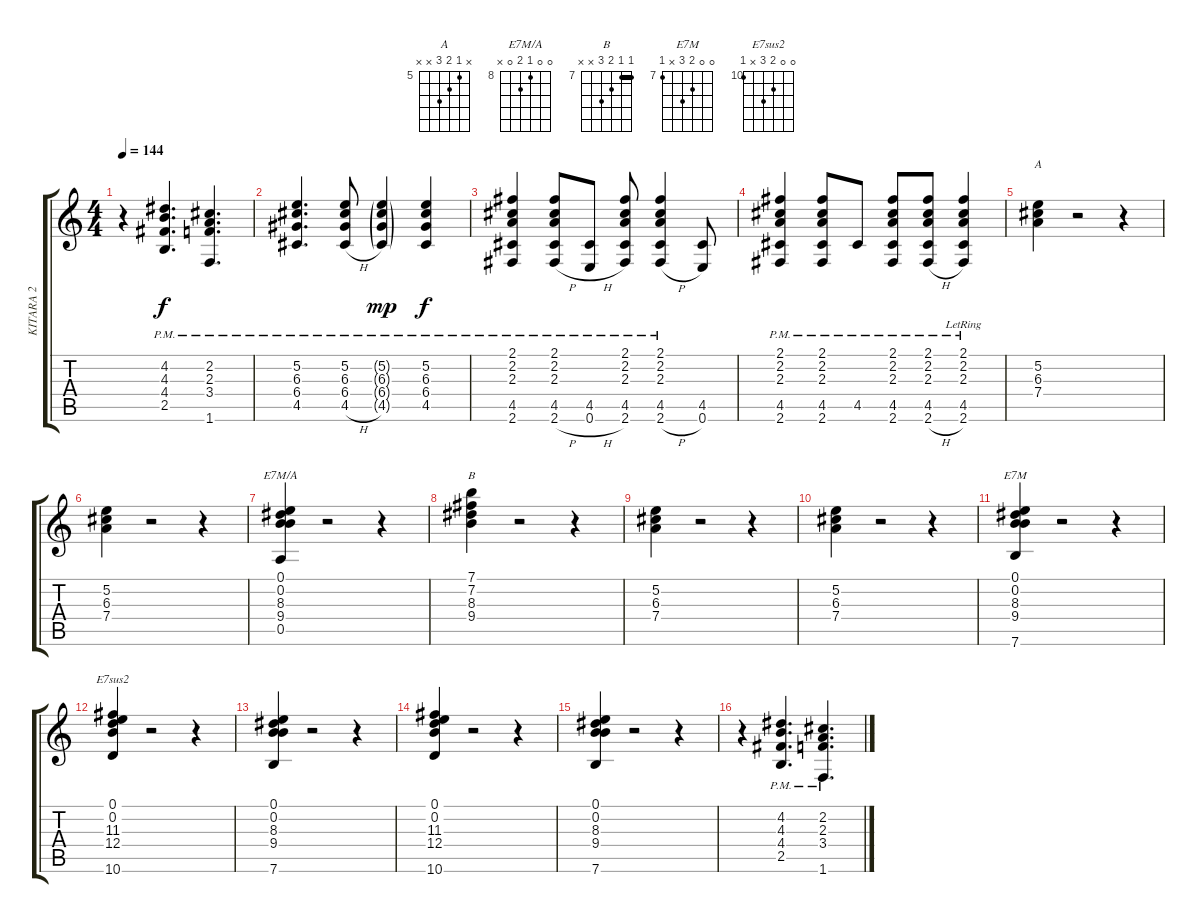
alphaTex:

\track ("KITARA 2" "KITARA 2") {instrument electricguitarclean}
\staff {score tabs}
\tuning (E4 B3 G3 D3 A2 E2) {hide}
\chord ("A" x 5 6 7 x x) {firstfret 5}
\chord ("E7M/A" 0 0 8 9 0 x) {firstfret 8}
\chord ("B" 7 7 8 9 x x) {firstfret 7 barre 7}
\chord ("E7M" 0 0 8 9 x 7) {firstfret 7}
\chord ("E7sus2" 0 0 11 12 x 10) {firstfret 10}
\ts (4 4)
\tempo 144
\clef g2
\ks c
r.4{dy f} (4.2{pm} 4.3{pm} 4.4{pm} 2.5{pm}).4{d beam Up} (2.2{pm} 2.3{pm} 3.4{pm} 1.6{pm}).4{d} |
(5.2{pm} 6.3{pm} 6.4{pm} 4.5{pm}).4{d} (5.2{pm} 6.3{pm} 6.4{pm} 4.5{h pm}).8 (5.2{g pm} 6.3{g pm} 6.4{g pm} 4.5{g pm}).4{dy mp} (5.2{pm} 6.3{pm} 6.4{pm} 4.5{pm}).4{dy f} |
(2.1{pm} 2.2{pm} 2.3{pm} 4.5{pm} 2.6{pm}).4 (2.1{pm} 2.2{pm} 2.3{pm} 4.5{pm} 2.6{h pm}).8 (4.5 0.6{h pm}).8 (2.1{pm} 2.2{pm} 2.3{pm} 4.5{pm} 2.6{pm}).8 (2.1{pm} 2.2{pm} 2.3{pm} 4.5{pm} 2.6{h pm}).4 (4.5 0.6).8 |
(2.1{pm} 2.2{pm} 2.3{pm} 4.5{pm} 2.6{pm}).4 (2.1{pm} 2.2{pm} 2.3{pm} 4.5{pm} 2.6{pm}).8 4.5{pm}.8 (2.1{pm} 2.2{pm} 2.3{pm} 4.5{pm} 2.6{pm}).8 (2.1{pm} 2.2{pm} 2.3{pm} 4.5{pm} 2.6{h pm}).8 (2.1{pm lr} 2.2{pm lr} 2.3{pm lr} 4.5{pm lr} 2.6{pm lr}).4 |
(5.2 6.3 7.4).4{ch "A"} r.2 r.4 |
(5.2 6.3 7.4).4 r.2 r.4 |
(0.1 0.2 8.3 9.4 0.5).4{ch "E7M/A"} r.2 r.4 |
(7.1 7.2 8.3 9.4).4{ch "B"} r.2 r.4 |
(5.2 6.3 7.4).4 r.2 r.4 |
(5.2 6.3 7.4).4 r.2 r.4 |
(0.1 0.2 8.3 9.4 7.6).4{ch "E7M"} r.2 r.4 |
(0.1 0.2 11.3 12.4 10.6).4{ch "E7sus2"} r.2 r.4 |
(0.1 0.2 8.3 9.4 7.6).4 r.2 r.4 |
(0.1 0.2 11.3 12.4 10.6).4 r.2 r.4 |
(0.1 0.2 8.3 9.4 7.6).4 r.2 r.4 |
r.4 (4.2{pm} 4.3{pm} 4.4{pm} 2.5{pm}).4{d beam Up} (2.2{pm} 2.3{pm} 3.4{pm} 1.6{pm}).4{d}
